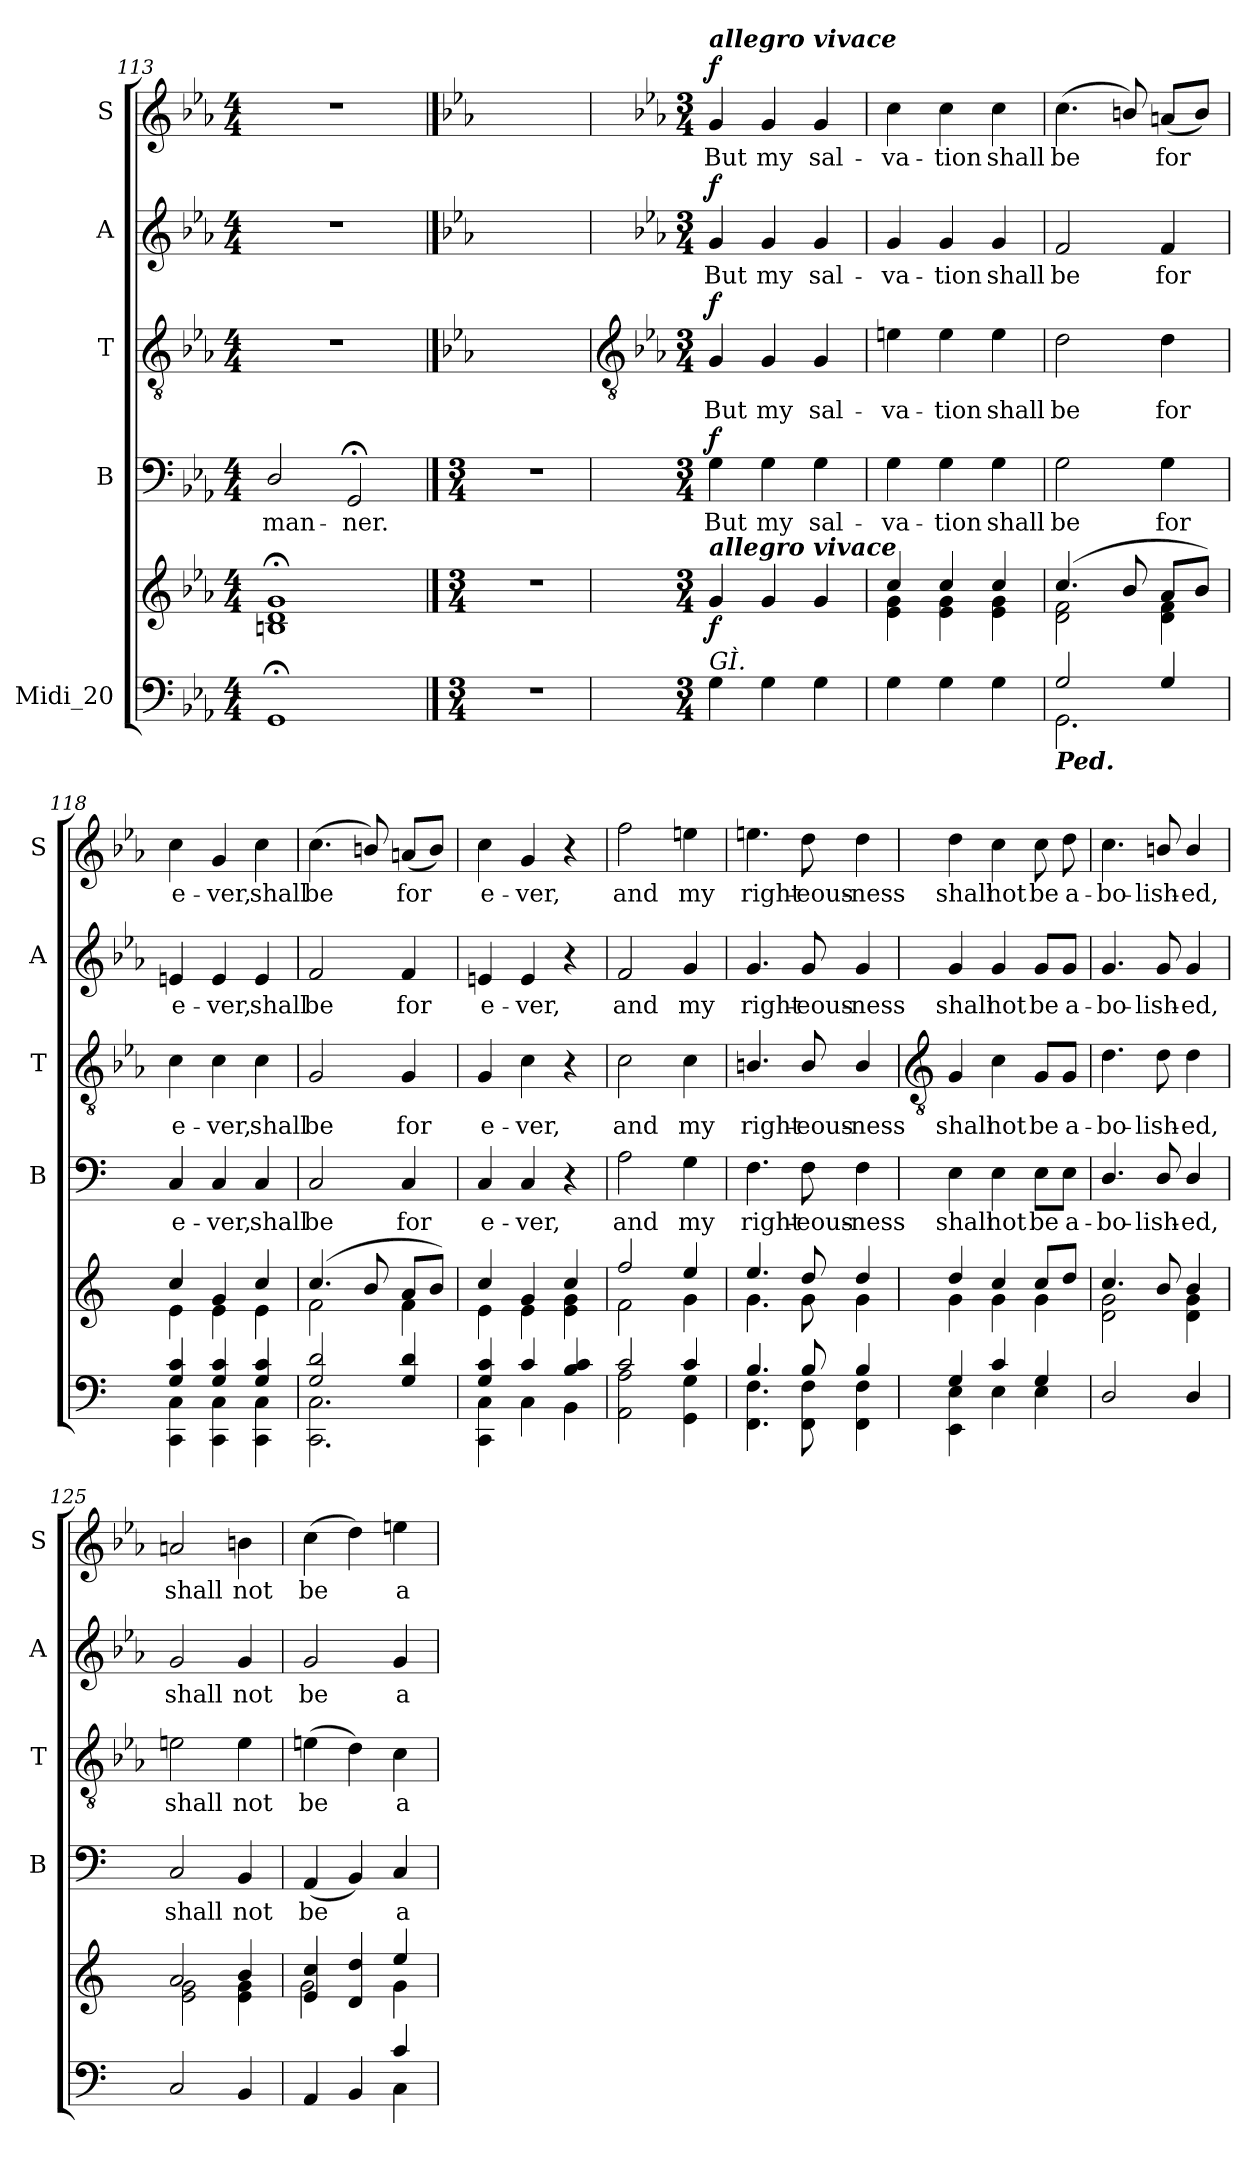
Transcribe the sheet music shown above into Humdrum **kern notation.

**kern	**kern	**dynam	**kern	**text	**dynam	**kern	**text	**dynam	**kern	**text	**dynam	**kern	**text	**dynam
*part5	*part5	*part5	*part4	*part4	*part4	*part3	*part3	*part3	*part2	*part2	*part2	*part1	*part1	*part1
*staff6	*staff5	*staff5/6	*staff4	*staff4	*staff4	*staff3	*staff3	*staff3	*staff2	*staff2	*staff2	*staff1	*staff1	*staff1
*I"Midi_20	*	*	*I"B	*	*	*I"T	*	*	*I"A	*	*	*I"S	*	*
*	*	*	*I'B	*	*	*I'T	*	*	*I'A	*	*	*I'S	*	*
*clefF4	*clefG2	*	*clefF4	*	*	*clefGv2	*	*	*clefG2	*	*	*clefG2	*	*
*k[b-e-a-]	*k[b-e-a-]	*	*k[b-e-a-]	*	*	*k[b-e-a-]	*	*	*k[b-e-a-]	*	*	*k[b-e-a-]	*	*
*E-:	*E-:	*	*E-:	*	*	*E-:	*	*	*E-:	*	*	*E-:	*	*
*M4/4	*M4/4	*	*M4/4	*	*	*M4/4	*	*	*M4/4	*	*	*M4/4	*	*
=113	=113	=113	=113	=113	=113	=113	=113	=113	=113	=113	=113	=113	=113	=113
*^	*	*	*	*	*	*	*	*	*	*	*	*	*	*
!	!	!	!	!	!LO:LY:b	!	!	!	!	!	!	!	!	!	!
1GG;/	2ryy	1Bn;< 1d;< 1g;<	.	2D/	man-	.	1r	.	.	1r	.	.	1r	.	.
!	!	!	!	!	!LO:LY:b	!	!	!	!	!	!	!	!	!	!
.	2ryy	.	.	2GG;<	-ner.	.	.	.	.	.	.	.	.	.	.
*v	*v	*	*	*	*	*	*	*	*	*	*	*	*	*	*
==114	==114	==114	==114	==114	==114	==114	==114	==114	==114	==114	==114	==114	==114	==114
*k[]	*k[]	*	*k[]	*	*	*	*	*	*	*	*	*	*	*
*C:	*C:	*	*C:	*	*	*	*	*	*	*	*	*	*	*
*M3/4	*M3/4	*	*M3/4	*	*	*	*	*	*	*	*	*	*	*
2.r	2.r	.	2.r	.	.	2.ryy	.	.	2.ryy	.	.	2.ryy	.	.
!!LO:LB:g=z
=115	=115	=115	=115	=115	=115	=115	=115	=115	=115	=115	=115	=115	=115	=115
*	*	*	*	*	*	*clefGv2	*	*	*	*	*	*	*	*
*	*	*	*	*	*	*k[b-e-a-]	*	*	*k[b-e-a-]	*	*	*k[b-e-a-]	*	*
*	*	*	*	*	*	*E-:	*	*	*E-:	*	*	*E-:	*	*
*M3/4	*M3/4	*	*M3/4	*	*	*M3/4	*	*	*M3/4	*	*	*M3/4	*	*
*	*MM120	*	*	*	*	*	*	*	*	*	*	*MM120	*	*
*^	*^	*	*	*	*	*	*	*	*	*	*	*	*	*
!	!	!	!	!	!	!	!	!	!	!	!	!	!	!LO:TX:a:Bi:t=allegro vivace	!	!
!	!	!LO:TX:a:Bi:t=allegro vivace	!	!	!	!	!	!	!	!	!	!	!	!	!	!
!LO:TX:a:i:t=GÌ.	!	!	!	!	!	!	!	!	!	!	!	!	!	!	!	!
!	!	!	!	!LO:DY:b	!	!LO:LY:b	!LO:DY:b	!	!LO:LY:b	!LO:DY:b	!	!LO:LY:b	!LO:DY:b	!	!LO:LY:b	!LO:DY:b
4G\	2ryy	4g/	2ryy	f	4G	But	f	4G	But	f	4g	But	f	4g	But	f
!	!	!	!	!	!	!LO:LY:b	!	!	!LO:LY:b	!	!	!LO:LY:b	!	!	!LO:LY:b	!
4G\	.	4g/	.	.	4G	my	.	4G	my	.	4g	my	.	4g	my	.
!	!	!	!	!	!	!LO:LY:b	!	!	!LO:LY:b	!	!	!LO:LY:b	!	!	!LO:LY:b	!
4G\	4ryy	4g/	4ryy	.	4G	sal-	.	4G	sal-	.	4g	sal-	.	4g	sal-	.
=116	=116	=116	=116	=116	=116	=116	=116	=116	=116	=116	=116	=116	=116	=116	=116	=116
!	!	!	!	!	!	!LO:LY:b	!	!	!LO:LY:b	!	!	!LO:LY:b	!	!	!LO:LY:b	!
4G\	2ryy	4cc/	4e\ 4g\	.	4G	-va-	.	4en	-va-	.	4g	-va-	.	4cc	-va-	.
!	!	!	!	!	!	!LO:LY:b	!	!	!LO:LY:b	!	!	!LO:LY:b	!	!	!LO:LY:b	!
4G\	.	4cc/	4e\ 4g\	.	4G	-tion	.	4e	-tion	.	4g	-tion	.	4cc	-tion	.
!	!	!	!	!	!	!LO:LY:b	!	!	!LO:LY:b	!	!	!LO:LY:b	!	!	!LO:LY:b	!
4G\	4ryy	4cc/	4e\ 4g\	.	4G	shall	.	4e	shall	.	4g	shall	.	4cc	shall	.
=117	=117	=117	=117	=117	=117	=117	=117	=117	=117	=117	=117	=117	=117	=117	=117	=117
!LO:TX:b:Bi:t=Ped.	!	!	!	!	!	!	!	!	!	!	!	!	!	!	!	!
!	!	!	!	!	!	!LO:LY:b	!	!	!LO:LY:b	!	!	!LO:LY:b	!	!	!LO:LY:b	!
2G/	2.GG\	(>4.cc/	2d\ 2f\	.	2G	be	.	2d	be	.	2f	be	.	(<4.cc	be	.
.	.	8b/	.	.	.	.	.	.	.	.	.	.	.	8bn/)	.	.
!	!	!	!	!	!	!LO:LY:b	!	!	!LO:LY:b	!	!	!LO:LY:b	!	!	!LO:LY:b	!
4G/	.	8a/L	4d\ 4f\	.	4G	for	.	4d	for	.	4f	for	.	(<8anL	for	.
.	.	8b/J)	.	.	.	.	.	.	.	.	.	.	.	8bJ)	.	.
=118	=118	=118	=118	=118	=118	=118	=118	=118	=118	=118	=118	=118	=118	=118	=118	=118
!	!	!	!	!	!	!LO:LY:b	!	!	!LO:LY:b	!	!	!LO:LY:b	!	!	!LO:LY:b	!
4G/ 4c/	4CC\ 4C\	4cc/	4e\	.	4C	e-	.	4c	e-	.	4en	e-	.	4cc	e-	.
!	!	!	!	!	!	!LO:LY:b	!	!	!LO:LY:b	!	!	!LO:LY:b	!	!	!LO:LY:b	!
4G/ 4c/	4CC\ 4C\	4g/	4e\	.	4C	-ver,	.	4c	-ver,	.	4e	-ver,	.	4g	-ver,	.
!	!	!	!	!	!	!LO:LY:b	!	!	!LO:LY:b	!	!	!LO:LY:b	!	!	!LO:LY:b	!
4G/ 4c/	4CC\ 4C\	4cc/	4e\	.	4C	shall	.	4c	shall	.	4e	shall	.	4cc	shall	.
=119	=119	=119	=119	=119	=119	=119	=119	=119	=119	=119	=119	=119	=119	=119	=119	=119
!	!	!	!	!	!	!LO:LY:b	!	!	!LO:LY:b	!	!	!LO:LY:b	!	!	!LO:LY:b	!
2G/ 2d/	2.CC\ 2.C\	(>4.cc/	2f\	.	2C	be	.	2G	be	.	2f	be	.	(<4.cc	be	.
.	.	8b/	.	.	.	.	.	.	.	.	.	.	.	8bn/)	.	.
!	!	!	!	!	!	!LO:LY:b	!	!	!LO:LY:b	!	!	!LO:LY:b	!	!	!LO:LY:b	!
4G/ 4d/	.	8a/L	4f\	.	4C	for	.	4G	for	.	4f	for	.	(<8anL	for	.
.	.	8b/J)	.	.	.	.	.	.	.	.	.	.	.	8bJ)	.	.
=120	=120	=120	=120	=120	=120	=120	=120	=120	=120	=120	=120	=120	=120	=120	=120	=120
!	!	!	!	!	!	!LO:LY:b	!	!	!LO:LY:b	!	!	!LO:LY:b	!	!	!LO:LY:b	!
4G/ 4c/	4CC\ 4C\	4cc/	4e\	.	4C	e-	.	4G	e-	.	4en	e-	.	4cc	e-	.
!	!	!	!	!	!	!LO:LY:b	!	!	!LO:LY:b	!	!	!LO:LY:b	!	!	!LO:LY:b	!
4c/	4C\	4g/	4e\	.	4C	-ver,	.	4c	-ver,	.	4e	-ver,	.	4g	-ver,	.
4B/ 4c/	4BB\	4cc/	4e\ 4g\	.	4r	.	.	4r	.	.	4r	.	.	4r	.	.
=121	=121	=121	=121	=121	=121	=121	=121	=121	=121	=121	=121	=121	=121	=121	=121	=121
!	!	!	!	!	!	!LO:LY:b	!	!	!LO:LY:b	!	!	!LO:LY:b	!	!	!LO:LY:b	!
2c/	2AA\ 2A\	2ff/	2f\	.	2A	and	.	2c	and	.	2f	and	.	2ff	and	.
!	!	!	!	!	!	!LO:LY:b	!	!	!LO:LY:b	!	!	!LO:LY:b	!	!	!LO:LY:b	!
4c/	4GG\ 4G\	4ee/	4g\	.	4G	my	.	4c	my	.	4g	my	.	4een	my	.
=122	=122	=122	=122	=122	=122	=122	=122	=122	=122	=122	=122	=122	=122	=122	=122	=122
!	!	!	!	!	!	!LO:LY:b	!	!	!LO:LY:b	!	!	!LO:LY:b	!	!	!LO:LY:b	!
4.B/	4.FF\ 4.F\	4.ee/	4.g\	.	4.F	right-	.	4.Bn/	right-	.	4.g	right-	.	4.een	right-	.
!	!	!	!	!	!	!LO:LY:b	!	!	!LO:LY:b	!	!	!LO:LY:b	!	!	!LO:LY:b	!
8B/	8FF\ 8F\	8dd/	8g\	.	8F	-eous-	.	8B/	-eous-	.	8g	-eous-	.	8dd	-eous-	.
!	!	!	!	!	!	!LO:LY:b	!	!	!LO:LY:b	!	!	!LO:LY:b	!	!	!LO:LY:b	!
4B/	4FF\ 4F\	4dd/	4g\	.	4F	-ness	.	4B/	-ness	.	4g	-ness	.	4dd	-ness	.
!!LO:LB:g=z
=123	=123	=123	=123	=123	=123	=123	=123	=123	=123	=123	=123	=123	=123	=123	=123	=123
*	*	*	*	*	*	*	*	*clefGv2	*	*	*	*	*	*	*	*
!	!	!	!	!	!	!LO:LY:b	!	!	!LO:LY:b	!	!	!LO:LY:b	!	!	!LO:LY:b	!
4G/	4EE\ 4E\	4dd/	4g\	.	4E	shall	.	4G	shall	.	4g	shall	.	4dd	shall	.
!	!	!	!	!	!	!LO:LY:b	!	!	!LO:LY:b	!	!	!LO:LY:b	!	!	!LO:LY:b	!
4c/	4E\	4cc/	4g\	.	4E	not	.	4c	not	.	4g	not	.	4cc	not	.
!	!	!	!	!	!	!LO:LY:b	!	!	!LO:LY:b	!	!	!LO:LY:b	!	!	!LO:LY:b	!
4G/	4E\	8cc/L	4g\	.	8E\L	be	.	8G/L	be	.	8g/L	be	.	8cc	be	.
!	!	!	!	!	!	!LO:LY:b	!	!	!LO:LY:b	!	!	!LO:LY:b	!	!	!LO:LY:b	!
.	.	8dd/J	.	.	8E\J	a-	.	8G/J	a-	.	8g/J	a-	.	8dd	a-	.
=124	=124	=124	=124	=124	=124	=124	=124	=124	=124	=124	=124	=124	=124	=124	=124	=124
!	!	!	!	!	!	!LO:LY:b	!	!	!LO:LY:b	!	!	!LO:LY:b	!	!	!LO:LY:b	!
2D/	2ryy	4.cc/	2d\ 2g\	.	4.D/	-bo-	.	4.d	-bo-	.	4.g	-bo-	.	4.cc	-bo-	.
!	!	!	!	!	!	!LO:LY:b	!	!	!LO:LY:b	!	!	!LO:LY:b	!	!	!LO:LY:b	!
.	.	8b/	.	.	8D/	-lish-	.	8d	-lish-	.	8g	-lish-	.	8bn/	-lish-	.
!	!	!	!	!	!	!LO:LY:b	!	!	!LO:LY:b	!	!	!LO:LY:b	!	!	!LO:LY:b	!
4D/	4ryy	4b/	4d\ 4g\	.	4D/	-ed,	.	4d	-ed,	.	4g	-ed,	.	4b/	-ed,	.
=125	=125	=125	=125	=125	=125	=125	=125	=125	=125	=125	=125	=125	=125	=125	=125	=125
!	!	!	!	!	!	!LO:LY:b	!	!	!LO:LY:b	!	!	!LO:LY:b	!	!	!LO:LY:b	!
2C/	2ryy	2a/	2e\ 2g\	.	2C	shall	.	2en	shall	.	2g	shall	.	2an	shall	.
!	!	!	!	!	!	!LO:LY:b	!	!	!LO:LY:b	!	!	!LO:LY:b	!	!	!LO:LY:b	!
4BB/	4ryy	4b/	4e\ 4g\	.	4BB	not	.	4e	not	.	4g	not	.	4bn	not	.
=126	=126	=126	=126	=126	=126	=126	=126	=126	=126	=126	=126	=126	=126	=126	=126	=126
!	!	!	!	!	!	!LO:LY:b	!	!	!LO:LY:b	!	!	!LO:LY:b	!	!	!LO:LY:b	!
4AA/	2ryy	4e/ 4cc/	2g\	.	(<4AA	be	.	(>4en	be	.	2g	be	.	(>4cc	be	.
4BB/	.	4d/ 4dd/	.	.	4BB)	.	.	4d)	.	.	.	.	.	4dd)	.	.
!	!	!	!	!	!	!LO:LY:b	!	!	!LO:LY:b	!	!	!LO:LY:b	!	!	!LO:LY:b	!
4c/	4C\	4ee/	4g\	.	4C	a-	.	4c	a-	.	4g	a-	.	4een	a-	.
*v	*v	*	*	*	*	*	*	*	*	*	*	*	*	*	*	*
*	*v	*v	*	*	*	*	*	*	*	*	*	*	*	*	*
=	=	=	=	=	=	=	=	=	=	=	=	=	=	=
*-	*-	*-	*-	*-	*-	*-	*-	*-	*-	*-	*-	*-	*-	*-
